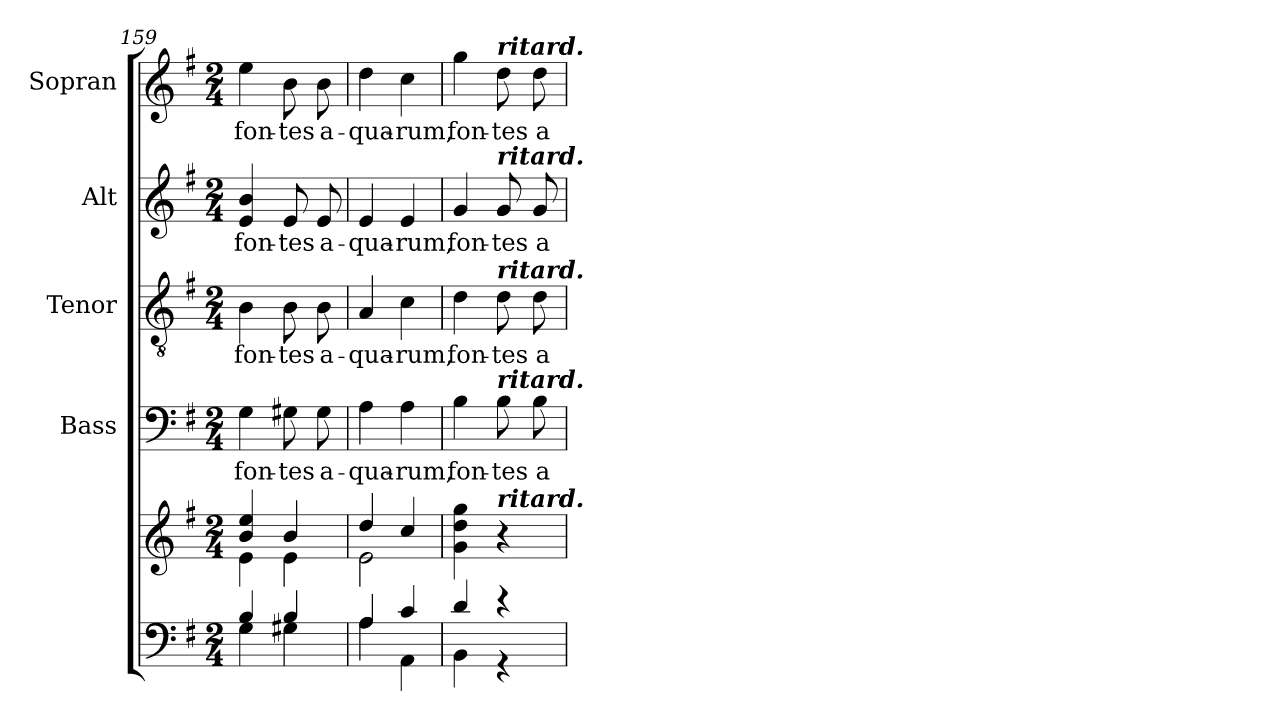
**kern	**kern	**kern	**text	**kern	**text	**kern	**text	**kern	**text
*part5	*part5	*part4	*part4	*part3	*part3	*part2	*part2	*part1	*part1
*staff6	*staff5	*staff4	*staff4	*staff3	*staff3	*staff2	*staff2	*staff1	*staff1
*	*	*I"Bass	*	*I"Tenor	*	*I"Alt	*	*I"Sopran	*
*	*	*I'B.	*	*I'T.	*	*I'A.	*	*I'S.	*
!!LO:LB:g=z
*clefF4	*clefG2	*clefF4	*	*clefGv2	*	*clefG2	*	*clefG2	*
*k[f#]	*k[f#]	*k[f#]	*	*k[f#]	*	*k[f#]	*	*k[f#]	*
*G:	*G:	*G:	*	*G:	*	*G:	*	*G:	*
*M2/4	*M2/4	*M2/4	*	*M2/4	*	*M2/4	*	*M2/4	*
=159	=159	=159	=159	=159	=159	=159	=159	=159	=159
*^	*^	*	*	*	*	*	*	*	*
!	!	!	!	!	!LO:LY:b	!	!LO:LY:b	!	!LO:LY:b	!	!LO:LY:b
4B/	4G\	4b/ 4ee/	4e\	4G\	fon-	4B\	fon-	4e/ 4b/	fon-	4ee\	fon-
!	!	!	!	!	!LO:LY:b	!	!LO:LY:b	!	!LO:LY:b	!	!LO:LY:b
4B/	4G#X\	4b/	4e\	8G#X\	-tes	8B\	-tes	8e/	-tes	8b\	-tes
!	!	!	!	!	!LO:LY:b	!	!LO:LY:b	!	!LO:LY:b	!	!LO:LY:b
.	.	.	.	8G#\	a-	8B\	a-	8e/	a-	8b\	a-
=160	=160	=160	=160	=160	=160	=160	=160	=160	=160	=160	=160
!	!	!	!	!	!LO:LY:b	!	!LO:LY:b	!	!LO:LY:b	!	!LO:LY:b
4A/	4A\	4dd/	2e\	4A\	-qua-	4A/	-qua-	4e/	-qua-	4dd\	-qua-
!	!	!	!	!	!LO:LY:b	!	!LO:LY:b	!	!LO:LY:b	!	!LO:LY:b
4c/	4AA\	4cc/	.	4A\	-rum,	4c\	-rum,	4e/	-rum,	4cc\	-rum,
*	*	*v	*v	*	*	*	*	*	*	*	*
=161	=161	=161	=161	=161	=161	=161	=161	=161	=161	=161
!	!	!	!	!LO:LY:b	!	!LO:LY:b	!	!LO:LY:b	!	!LO:LY:b
4d/	4BB\	4g\ 4dd\ 4gg\	4B\	fon-	4d\	fon-	4g/	fon-	4gg\	fon-
!	!	!	!	!	!	!	!	!	!LO:TX:a:Bi:t=ritard.	!
!	!	!	!	!	!	!	!LO:TX:a:Bi:t=ritard.	!	!	!
!	!	!	!	!	!LO:TX:a:Bi:t=ritard.	!	!	!	!	!
!	!	!	!LO:TX:a:Bi:t=ritard.	!	!	!	!	!	!	!
!	!	!LO:TX:a:Bi:t=ritard.	!	!	!	!	!	!	!	!
!	!	!	!	!LO:LY:b	!	!LO:LY:b	!	!LO:LY:b	!	!LO:LY:b
4r	4r	4r	8B\	-tes	8d\	-tes	8g/	-tes	8dd\	-tes
!	!	!	!	!LO:LY:b	!	!LO:LY:b	!	!LO:LY:b	!	!LO:LY:b
.	.	.	8B\	a-	8d\	a-	8g/	a-	8dd\	a-
*v	*v	*	*	*	*	*	*	*	*	*
=	=	=	=	=	=	=	=	=	=
*-	*-	*-	*-	*-	*-	*-	*-	*-	*-
